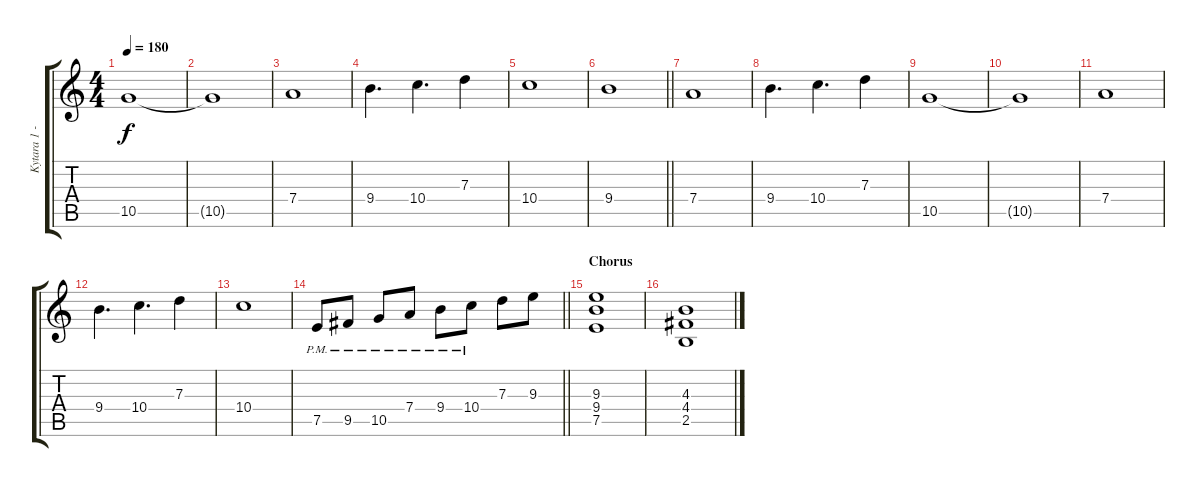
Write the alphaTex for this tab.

\track ("Kytara 1 - Lead" "Kytara 1 -") {instrument overdrivenguitar}
\staff {score tabs}
\tuning (E4 B3 G3 D3 A2 E2) {hide}
\ts (4 4)
\tempo 180
\clef g2
\ks c
10.5.1{dy f} |
10.5{t}.1 |
7.4.1 |
9.4.4{d} 10.4.4{d} 7.3.4 |
10.4.1 |
\barLineRight lightlight
9.4.1 |
7.4.1 |
9.4.4{d} 10.4.4{d} 7.3.4 |
10.5.1 |
10.5{t}.1 |
7.4.1 |
9.4.4{d} 10.4.4{d} 7.3.4 |
10.4.1 |
\barLineRight lightlight
7.5{pm}.8 9.5{pm}.8 10.5{pm}.8 7.4{pm}.8 9.4{pm}.8 10.4{pm}.8 7.3.8 9.3.8 |
\section ("" "Chorus")
(9.3 9.4 7.5).1 |
(4.3 4.4 2.5).1
